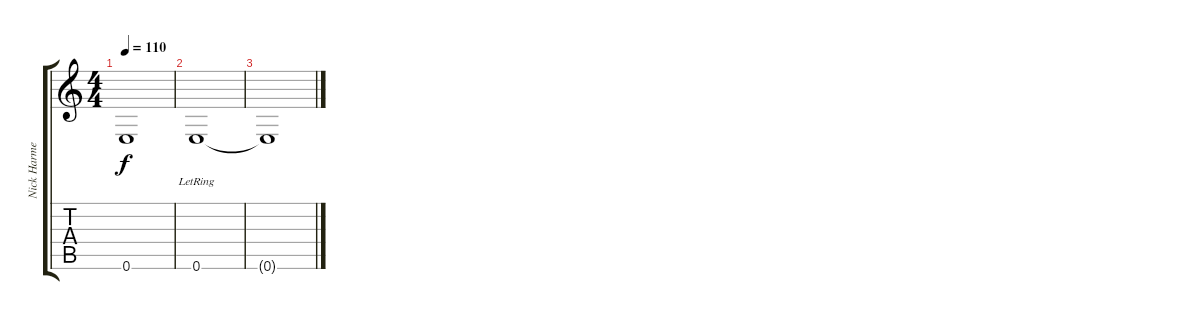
\track ("Nick Harmer" "Nick Harme") {instrument electricbasspick}
\staff {score tabs}
\tuning (E4 B3 G3 D3 A2 E2) {hide}
\ts (4 4)
\tempo 110
\clef g2
\ks c
0.6{t}.1{dy f} |
0.6{lr}.1 |
0.6{t}.1
